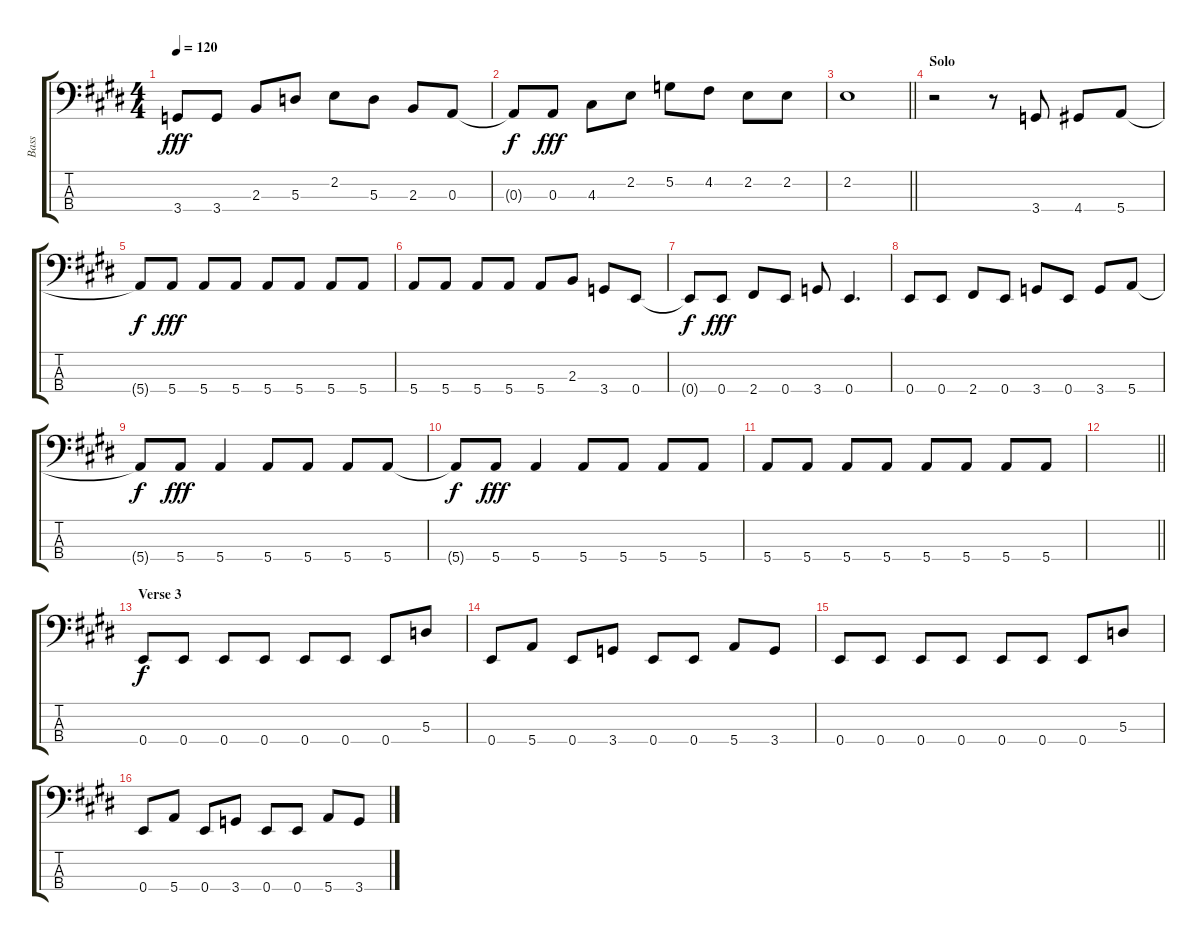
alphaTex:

\track ("Bass" "Bass") {instrument electricbasspick}
\staff {score tabs}
\tuning (G2 D2 A1 E1) {hide}
\ts (4 4)
\tempo 120
\clef f4
\ks e
3.4.8{dy fff} 3.4.8 2.3.8 5.3.8 2.2.8 5.3.8 2.3.8 0.3.8 |
0.3{t}.8{dy f} 0.3.8{dy fff} 4.3.8 2.2.8 5.2.8 4.2.8 2.2.8 2.2.8 |
\barLineRight lightlight
2.2.1 |
\section ("" "Solo")
r.2 r.8 3.4.8 4.4.8 5.4.8 |
5.4{t}.8{dy f} 5.4.8{dy fff} 5.4.8 5.4.8 5.4.8 5.4.8 5.4.8 5.4.8 |
5.4.8 5.4.8 5.4.8 5.4.8 5.4.8 2.3.8 3.4.8 0.4.8 |
0.4{t}.8{dy f} 0.4.8{dy fff} 2.4.8 0.4.8 3.4.8 0.4.4{d} |
0.4.8 0.4.8 2.4.8 0.4.8 3.4.8 0.4.8 3.4.8 5.4.8 |
5.4{t}.8{dy f} 5.4.8{dy fff} 5.4.4 5.4.8 5.4.8 5.4.8 5.4.8 |
5.4{t}.8{dy f} 5.4.8{dy fff} 5.4.4 5.4.8 5.4.8 5.4.8 5.4.8 |
5.4.8 5.4.8 5.4.8 5.4.8 5.4.8 5.4.8 5.4.8 5.4.8 |
\barLineRight lightlight
|
\section ("" "Verse 3")
0.4.8{dy f} 0.4.8 0.4.8 0.4.8 0.4.8 0.4.8 0.4.8 5.3.8 |
0.4.8 5.4.8 0.4.8 3.4.8 0.4.8 0.4.8 5.4.8 3.4.8 |
0.4.8 0.4.8 0.4.8 0.4.8 0.4.8 0.4.8 0.4.8 5.3.8 |
0.4.8 5.4.8 0.4.8 3.4.8 0.4.8 0.4.8 5.4.8 3.4.8
